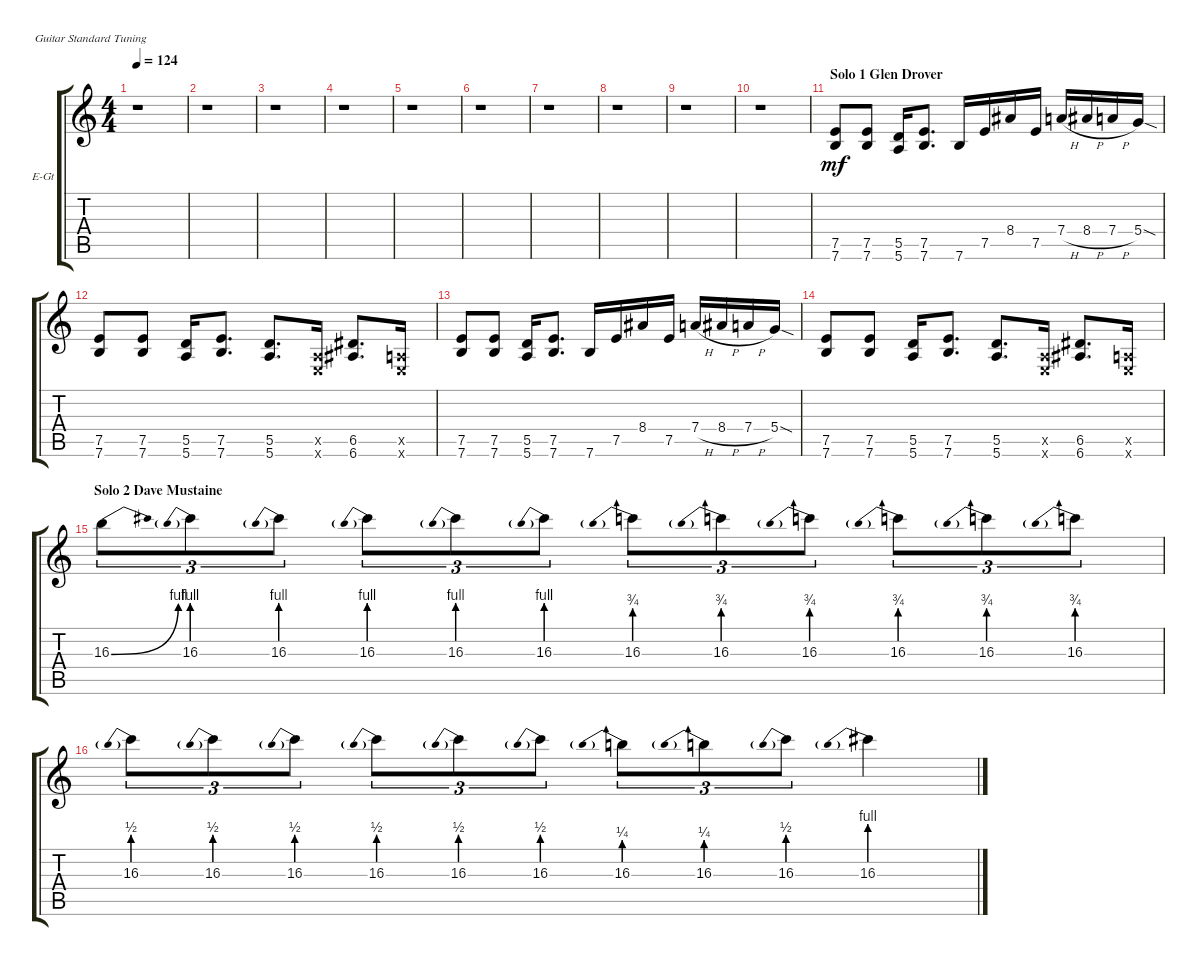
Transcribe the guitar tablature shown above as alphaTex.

\defaultSystemsLayout 4
\bracketExtendMode groupsimilarinstruments
\firstSystemTrackNameOrientation horizontal
\otherSystemsTrackNameOrientation horizontal
\track ("Dave Mustaine" "E-Gt") {instrument distortionguitar}
\staff {score tabs}
\tuning (E4 B3 G3 D3 A2 E2)
\ts (4 4)
\tempo 124
\clef g2
\ks c
r.1{dy ppp} |
r.1 |
r.1 |
r.1 |
r.1 |
r.1 |
r.1 |
r.1 |
r.1 |
r.1 |
\section ("" "Solo 1 Glen Drover")
(7.6 7.5).8{dy mf} (7.5 7.6).8 (5.5 5.6).16 (7.5 7.6).8{d} 7.6.16 7.5.16 8.4.16 7.5.16 7.4{h}.16 8.4{h}.16 7.4{h}.16 5.4{sod}.16 |
(7.6 7.5).8 (7.5 7.6).8 (5.5 5.6).16 (7.5 7.6).8{d} (5.6 5.5).8{d} (0.5{x} 0.6{x}).16 (6.5 6.6).8{d} (0.6{x} 0.5{x}).16 |
(7.6 7.5).8 (7.5 7.6).8 (5.5 5.6).16 (7.5 7.6).8{d} 7.6.16 7.5.16 8.4.16 7.5.16 7.4{h}.16 8.4{h}.16 7.4{h}.16 5.4{sod}.16 |
(7.6 7.5).8 (7.5 7.6).8 (5.5 5.6).16 (7.5 7.6).8{d} (5.6 5.5).8{d} (0.5{x} 0.6{x}).16 (6.5 6.6).8{d} (0.6{x} 0.5{x}).16 |
\section ("" "Solo 2 Dave Mustaine")
16.3{be (bend 0 0 15 4)}.8{tu (3 2)} 16.3{be (prebend 0 4 60 4)}.8{tu (3 2)} 16.3{be (prebend 0 4 60 4)}.8{tu (3 2)} 16.3{be (prebend 0 4 60 4)}.8{tu (3 2)} 16.3{be (prebend 0 4 60 4)}.8{tu (3 2)} 16.3{be (prebend 0 4 60 4)}.8{tu (3 2)} 16.3{be (prebend 0 3 60 3)}.8{tu (3 2)} 16.3{be (prebend 0 3 60 3)}.8{tu (3 2)} 16.3{be (prebend 0 3 60 3)}.8{tu (3 2)} 16.3{be (prebend 0 3 60 3)}.8{tu (3 2)} 16.3{be (prebend 0 3 60 3)}.8{tu (3 2)} 16.3{be (prebend 0 3 60 3)}.8{tu (3 2)} |
16.3{be (prebend 0 2 60 2)}.8{tu (3 2)} 16.3{be (prebend 0 2 60 2)}.8{tu (3 2)} 16.3{be (prebend 0 2 60 2)}.8{tu (3 2)} 16.3{be (prebend 0 2 60 2)}.8{tu (3 2)} 16.3{be (prebend 0 2 60 2)}.8{tu (3 2)} 16.3{be (prebend 0 2 60 2)}.8{tu (3 2)} 16.3{be (prebend 0 1 60 1)}.8{tu (3 2)} 16.3{be (prebend 0 1 60 1)}.8{tu (3 2)} 16.3{be (prebend 0 2 60 2)}.8{tu (3 2)} 16.3{be (prebend 0 4 60 4)}.4
